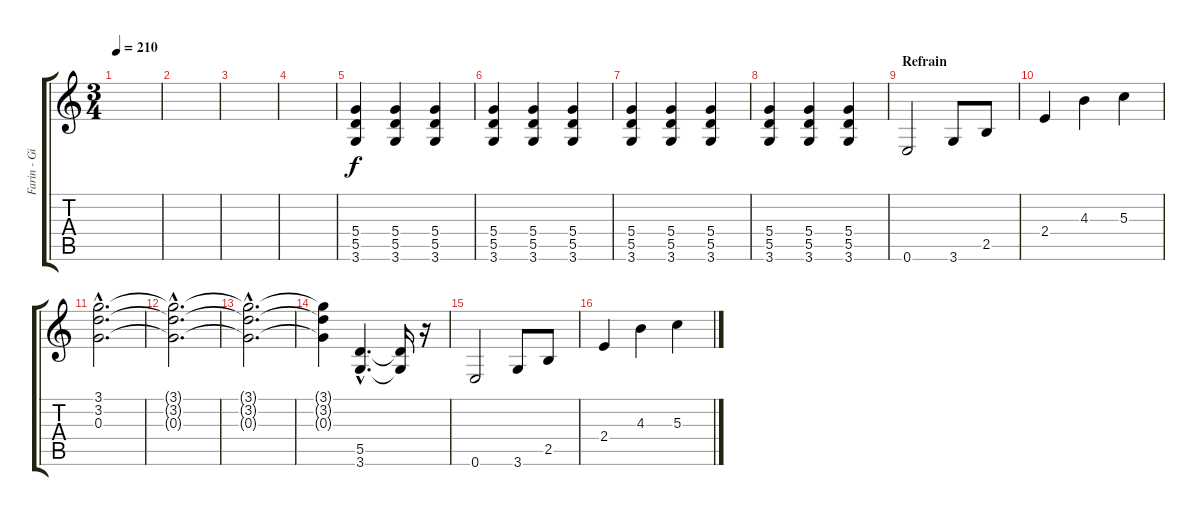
\track ("Farin - Gitarre" "Farin - Gi") {instrument distortionguitar}
\staff {score tabs}
\tuning (E4 B3 G3 D3 A2 E2) {hide}
\ts (3 4)
\tempo 210
\clef g2
\ks c
|
|
|
|
(5.4 5.5 3.6).4 (5.4 5.5 3.6).4 (5.4 5.5 3.6).4 |
(5.4 5.5 3.6).4 (5.4 5.5 3.6).4 (5.4 5.5 3.6).4 |
(5.4 5.5 3.6).4 (5.4 5.5 3.6).4 (5.4 5.5 3.6).4 |
(5.4 5.5 3.6).4 (5.4 5.5 3.6).4 (5.4 5.5 3.6).4 |
\section ("" "Refrain")
0.6.2 3.6.8 2.5.8 |
2.4.4 4.3.4 5.3.4 |
(3.1{hac} 3.2{hac} 0.3{hac}).2{d} |
(3.1{hac t} 3.2{hac t} 0.3{hac t}).2{d} |
(3.1{hac t} 3.2{hac t} 0.3{hac t}).2{d} |
(3.1{t} 3.2{t} 0.3{t}).4 (5.5{hac} 3.6{hac}).4{d} (5.5{t} 3.6{t}).16 r.16 |
0.6.2 3.6.8 2.5.8 |
2.4.4 4.3.4 5.3.4
